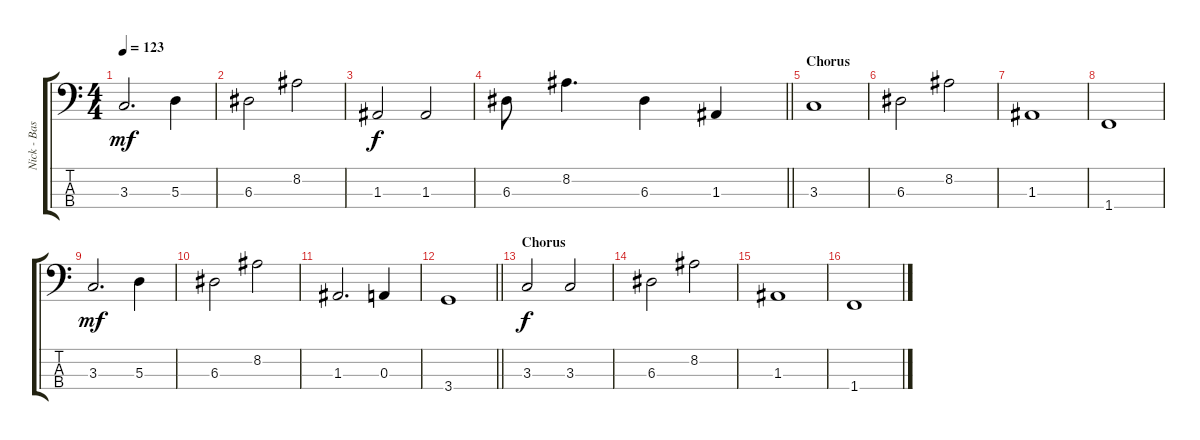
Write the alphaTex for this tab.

\track ("Nick - Bass" "Nick - Bas") {instrument electricbasspick}
\staff {score tabs}
\tuning (G2 D2 A1 E1) {hide}
\ts (4 4)
\tempo 123
\clef f4
\ks c
3.3.2{d dy mf} 5.3.4 |
6.3.2 8.2.2 |
1.3.2{dy f} 1.3.2 |
\barLineRight lightlight
6.3.8 8.2.4{d} 6.3.4 1.3.4 |
\section ("" "Chorus")
3.3.1 |
6.3.2 8.2.2 |
1.3.1 |
1.4.1 |
3.3.2{d dy mf} 5.3.4 |
6.3.2 8.2.2 |
1.3.2{d} 0.3.4 |
\barLineRight lightlight
3.4.1 |
\section ("" "Chorus")
3.3.2{dy f} 3.3.2 |
6.3.2 8.2.2 |
1.3.1 |
1.4.1
